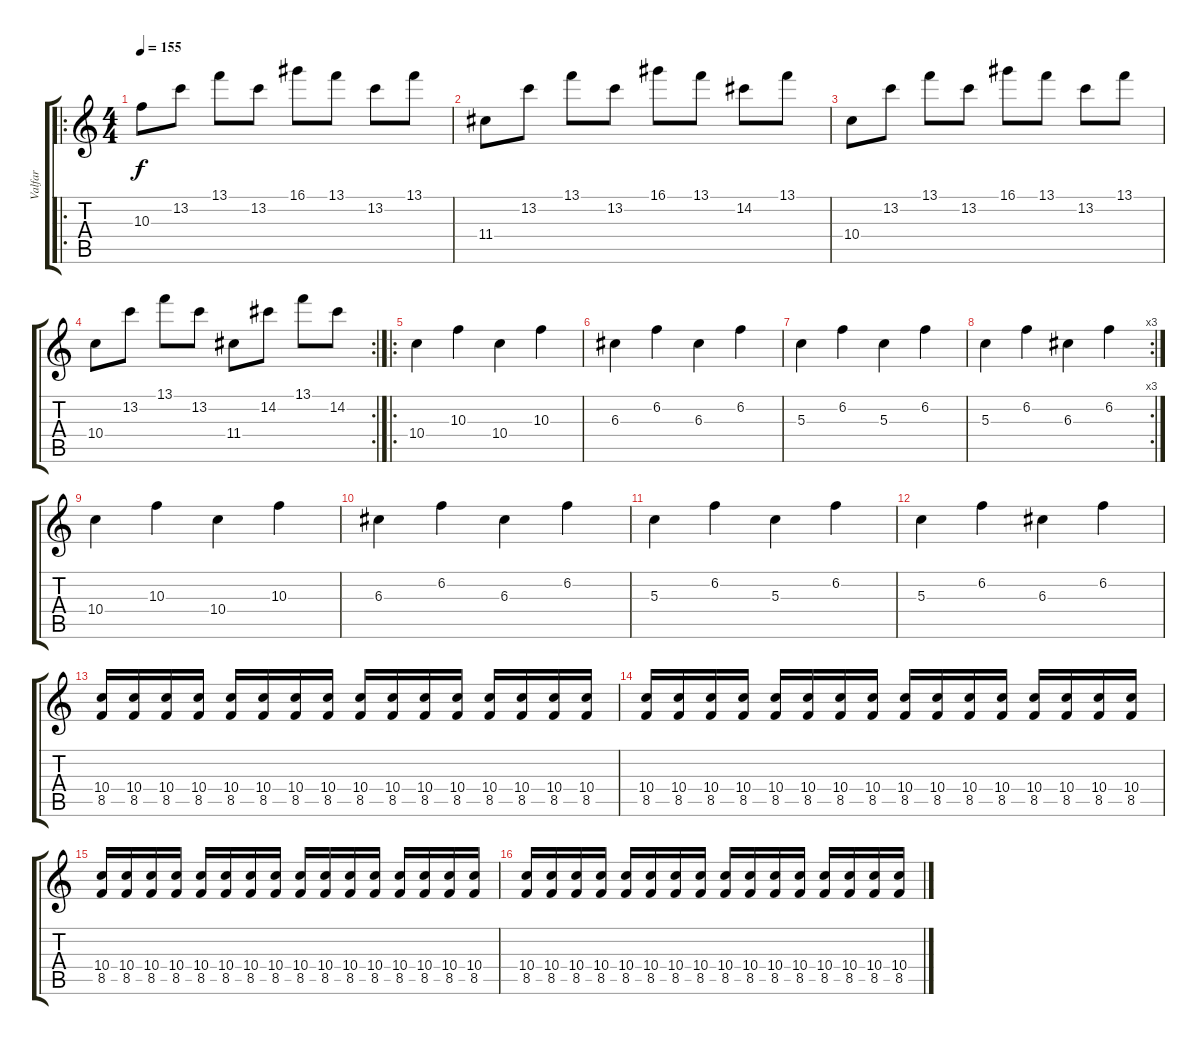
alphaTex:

\track ("Valfar" "Valfar") {instrument overdrivenguitar}
\staff {score tabs}
\tuning (E4 B3 G3 D3 A2 E2) {hide}
\ro
\ts (4 4)
\tempo 155
\clef g2
\ks c
10.3.8{dy f} 13.2.8 13.1.8 13.2.8 16.1.8 13.1.8 13.2.8 13.1.8 |
11.4.8 13.2.8 13.1.8 13.2.8 16.1.8 13.1.8 14.2.8 13.1.8 |
10.4.8 13.2.8 13.1.8 13.2.8 16.1.8 13.1.8 13.2.8 13.1.8 |
\rc 2
10.4.8 13.2.8 13.1.8 13.2.8 11.4.8 14.2.8 13.1.8 14.2.8 |
\ro
10.4.4 10.3.4 10.4.4 10.3.4 |
6.3.4 6.2.4 6.3.4 6.2.4 |
5.3.4 6.2.4 5.3.4 6.2.4 |
\rc 3
5.3.4 6.2.4 6.3.4 6.2.4 |
10.4.4 10.3.4 10.4.4 10.3.4 |
6.3.4 6.2.4 6.3.4 6.2.4 |
5.3.4 6.2.4 5.3.4 6.2.4 |
5.3.4 6.2.4 6.3.4 6.2.4 |
(10.4 8.5).16 (10.4 8.5).16 (10.4 8.5).16 (10.4 8.5).16 (10.4 8.5).16 (10.4 8.5).16 (10.4 8.5).16 (10.4 8.5).16 (10.4 8.5).16 (10.4 8.5).16 (10.4 8.5).16 (10.4 8.5).16 (10.4 8.5).16 (10.4 8.5).16 (10.4 8.5).16 (10.4 8.5).16 |
(10.4 8.5).16 (10.4 8.5).16 (10.4 8.5).16 (10.4 8.5).16 (10.4 8.5).16 (10.4 8.5).16 (10.4 8.5).16 (10.4 8.5).16 (10.4 8.5).16 (10.4 8.5).16 (10.4 8.5).16 (10.4 8.5).16 (10.4 8.5).16 (10.4 8.5).16 (10.4 8.5).16 (10.4 8.5).16 |
(10.4 8.5).16 (10.4 8.5).16 (10.4 8.5).16 (10.4 8.5).16 (10.4 8.5).16 (10.4 8.5).16 (10.4 8.5).16 (10.4 8.5).16 (10.4 8.5).16 (10.4 8.5).16 (10.4 8.5).16 (10.4 8.5).16 (10.4 8.5).16 (10.4 8.5).16 (10.4 8.5).16 (10.4 8.5).16 |
(10.4 8.5).16 (10.4 8.5).16 (10.4 8.5).16 (10.4 8.5).16 (10.4 8.5).16 (10.4 8.5).16 (10.4 8.5).16 (10.4 8.5).16 (10.4 8.5).16 (10.4 8.5).16 (10.4 8.5).16 (10.4 8.5).16 (10.4 8.5).16 (10.4 8.5).16 (10.4 8.5).16 (10.4 8.5).16
